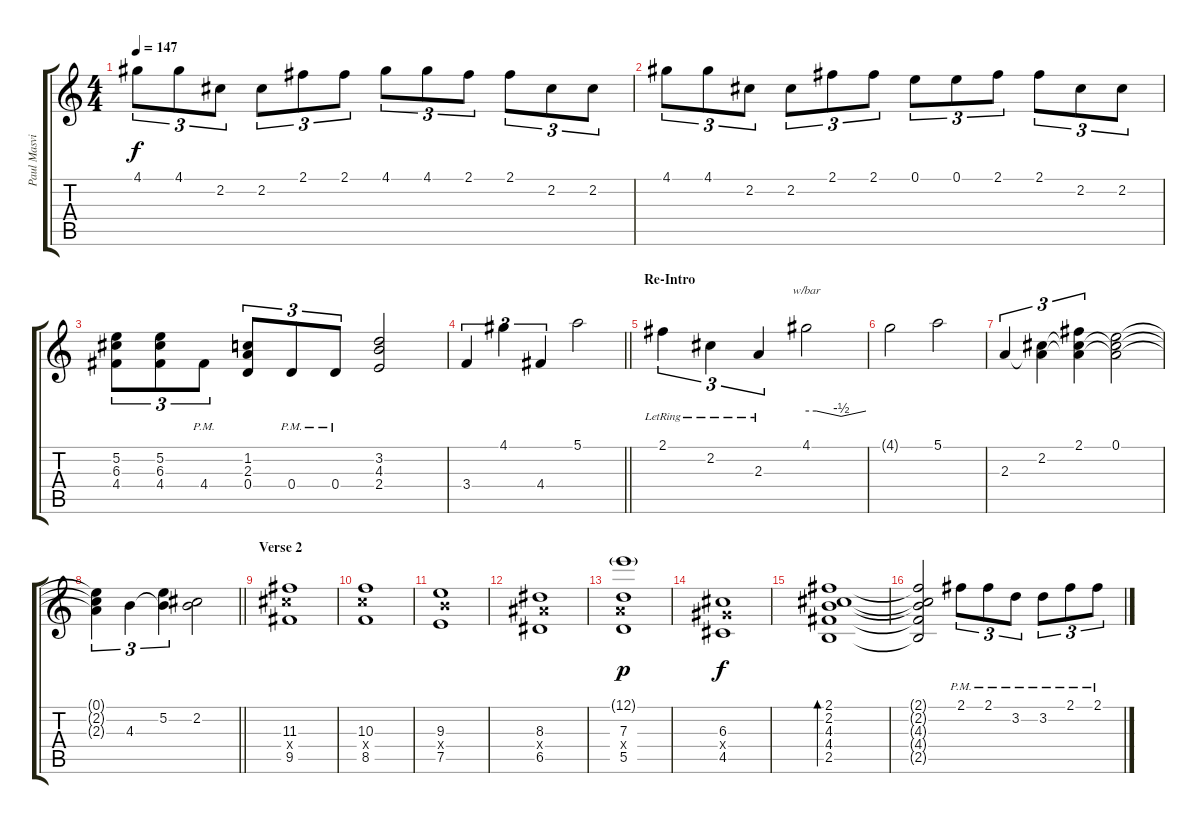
\track ("Paul Masvidal" "Paul Masvi") {instrument distortionguitar}
\staff {score tabs}
\tuning (E4 B3 G3 D3 A2 E2) {hide}
\ts (4 4)
\tempo 147
\clef g2
\ks c
4.1.8{tu (3 2) dy f} 4.1.8{tu (3 2)} 2.2.8{tu (3 2)} 2.2.8{tu (3 2)} 2.1.8{tu (3 2)} 2.1.8{tu (3 2)} 4.1.8{tu (3 2)} 4.1.8{tu (3 2)} 2.1.8{tu (3 2)} 2.1.8{tu (3 2)} 2.2.8{tu (3 2)} 2.2.8{tu (3 2)} |
4.1.8{tu (3 2)} 4.1.8{tu (3 2)} 2.2.8{tu (3 2)} 2.2.8{tu (3 2)} 2.1.8{tu (3 2)} 2.1.8{tu (3 2)} 0.1.8{tu (3 2)} 0.1.8{tu (3 2)} 2.1.8{tu (3 2)} 2.1.8{tu (3 2)} 2.2.8{tu (3 2)} 2.2.8{tu (3 2)} |
(5.2 6.3 4.4).8{tu (3 2) instrument distortionguitar} (5.2 6.3 4.4).8{tu (3 2)} 4.4{pm}.8{tu (3 2)} (1.2 2.3 0.4).8{tu (3 2)} 0.4{pm}.8{tu (3 2)} 0.4{pm}.8{tu (3 2)} (3.2 4.3 2.4).2 |
\barLineRight lightlight
3.4.4{tu (3 2)} 4.1.4{tu (3 2)} 4.4.4{tu (3 2)} 5.1.2 |
\section ("" "Re-Intro")
2.1{lr}.4{tu (3 2)} 2.2{lr}.4{tu (3 2)} 2.3{lr}.4{tu (3 2)} 4.1.2{tbe (custom default 0 0 10 0 35 -2 60 0)} |
4.1{t}.2 5.1.2 |
2.3.4{tu (3 2)} (2.2 2.3{t}).4{tu (3 2)} (2.1 2.2{t} 2.3{t}).4{tu (3 2)} (0.1 2.2{t} 2.3{t}).2 |
\barLineRight lightlight
(0.1{t} 2.2{t} 2.3{t}).4{tu (3 2)} 4.3.4{tu (3 2)} (5.2 4.3{t}).4{tu (3 2)} (2.2 4.3{t}).2 |
\section ("" "Verse 2")
(11.3 11.4{x} 9.5).1 |
(10.3 10.4{x} 8.5).1 |
(9.3 9.4{x} 7.5).1 |
(8.3 8.4{x} 6.5).1 |
(12.1{g} 7.3 7.4{x} 5.5).1{dy p} |
(6.3 6.4{x} 4.5).1{dy f} |
(2.1 2.2 4.3 4.4 2.5).1{bd 60} |
(2.1{t} 2.2{t} 4.3{t} 4.4{t} 2.5{t}).2 2.1{pm}.8{tu (3 2)} 2.1{pm}.8{tu (3 2)} 3.2{pm}.8{tu (3 2)} 3.2{pm}.8{tu (3 2)} 2.1{pm}.8{tu (3 2)} 2.1{pm}.8{tu (3 2)}
